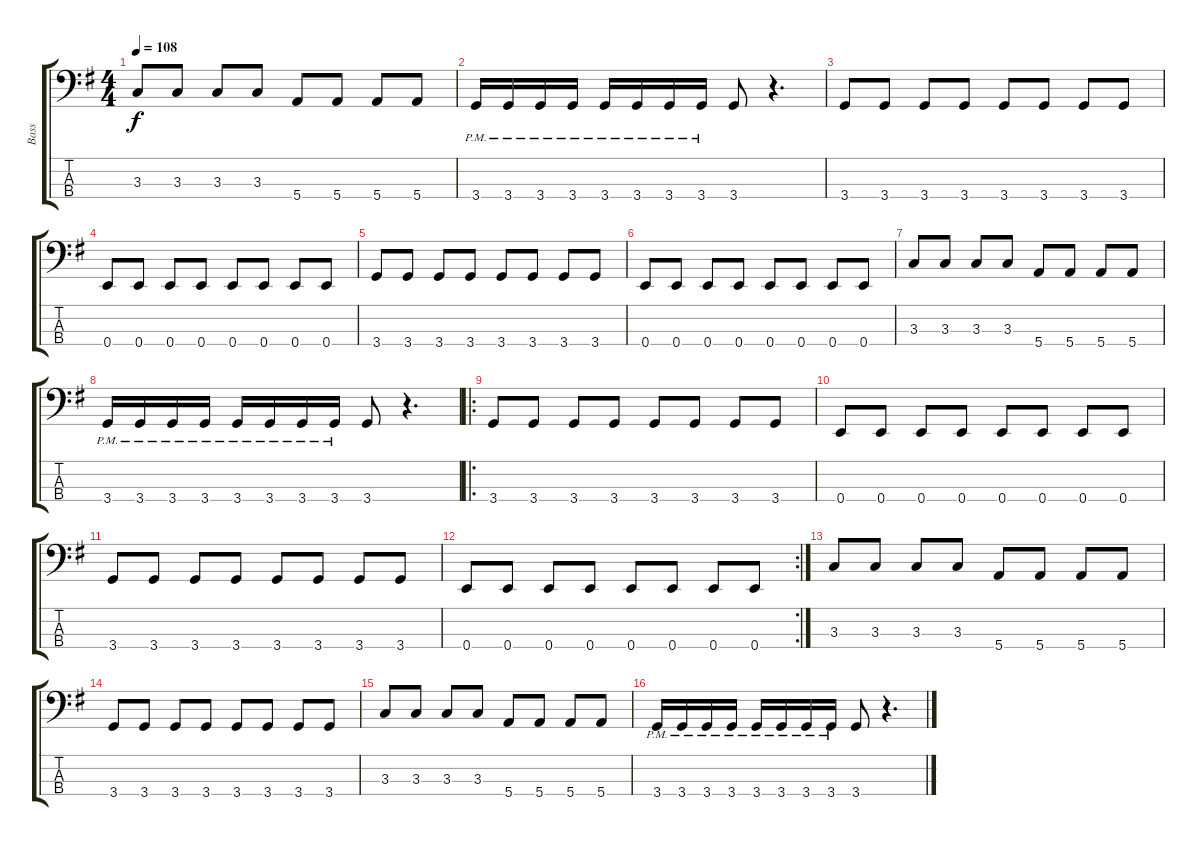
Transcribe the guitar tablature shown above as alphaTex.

\track ("Bass" "Bass") {instrument electricbassfinger}
\staff {score tabs}
\tuning (G2 D2 A1 E1) {hide}
\ts (4 4)
\tempo 108
\clef f4
\ks g
3.3.8{dy f instrument electricbassfinger} 3.3.8 3.3.8 3.3.8 5.4.8 5.4.8 5.4.8 5.4.8 |
3.4{pm}.16 3.4{pm}.16 3.4{pm}.16 3.4{pm}.16 3.4{pm}.16 3.4{pm}.16 3.4{pm}.16 3.4{pm}.16 3.4.8 r.4{d} |
3.4.8 3.4.8 3.4.8 3.4.8 3.4.8 3.4.8 3.4.8 3.4.8 |
0.4.8 0.4.8 0.4.8 0.4.8 0.4.8 0.4.8 0.4.8 0.4.8 |
3.4.8 3.4.8 3.4.8 3.4.8 3.4.8 3.4.8 3.4.8 3.4.8 |
0.4.8 0.4.8 0.4.8 0.4.8 0.4.8 0.4.8 0.4.8 0.4.8 |
3.3.8 3.3.8 3.3.8 3.3.8 5.4.8 5.4.8 5.4.8 5.4.8 |
3.4{pm}.16 3.4{pm}.16 3.4{pm}.16 3.4{pm}.16 3.4{pm}.16 3.4{pm}.16 3.4{pm}.16 3.4{pm}.16 3.4.8 r.4{d} |
\ro
3.4.8 3.4.8 3.4.8 3.4.8 3.4.8 3.4.8 3.4.8 3.4.8 |
0.4.8 0.4.8 0.4.8 0.4.8 0.4.8 0.4.8 0.4.8 0.4.8 |
3.4.8 3.4.8 3.4.8 3.4.8 3.4.8 3.4.8 3.4.8 3.4.8 |
\rc 2
0.4.8 0.4.8 0.4.8 0.4.8 0.4.8 0.4.8 0.4.8 0.4.8 |
3.3.8 3.3.8 3.3.8 3.3.8 5.4.8 5.4.8 5.4.8 5.4.8 |
3.4.8 3.4.8 3.4.8 3.4.8 3.4.8 3.4.8 3.4.8 3.4.8 |
3.3.8 3.3.8 3.3.8 3.3.8 5.4.8 5.4.8 5.4.8 5.4.8 |
3.4{pm}.16 3.4{pm}.16 3.4{pm}.16 3.4{pm}.16 3.4{pm}.16 3.4{pm}.16 3.4{pm}.16 3.4{pm}.16 3.4.8 r.4{d}
